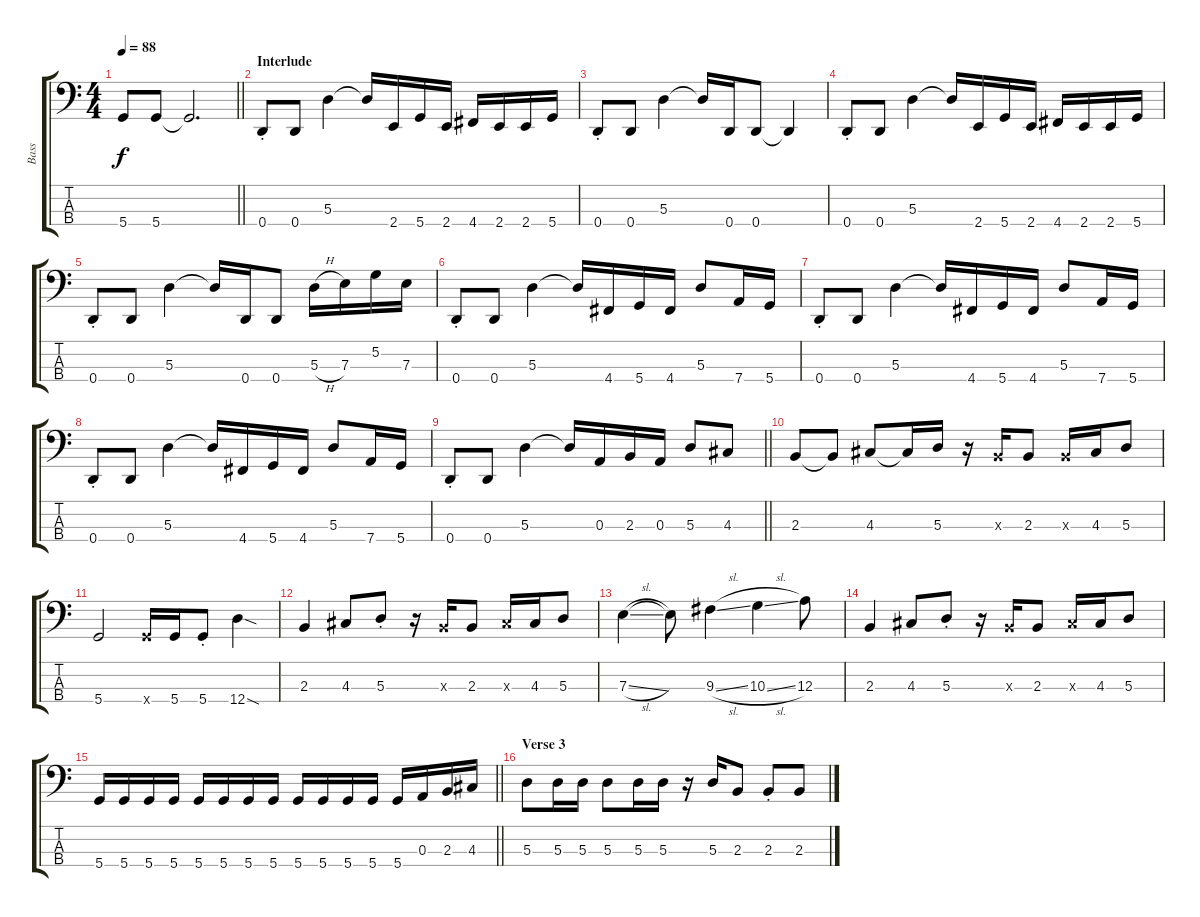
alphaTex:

\track ("Bass" "Bass") {instrument electricbassfinger}
\staff {score tabs}
\tuning (G2 D2 A1 D1) {hide}
\ts (4 4)
\tempo 88
\clef f4
\barLineRight lightlight
\ks c
5.4.8{dy f} 5.4.8 5.4{t}.2{d} |
\section ("" "Interlude")
0.4{st}.8 0.4.8 5.3.4 5.3{t}.16 2.4.16 5.4.16 2.4.16 4.4.16 2.4.16 2.4.16 5.4.16 |
0.4{st}.8 0.4.8 5.3.4 5.3{t}.16 0.4.16 0.4.8 0.4{t}.4 |
0.4{st}.8 0.4.8 5.3.4 5.3{t}.16 2.4.16 5.4.16 2.4.16 4.4.16 2.4.16 2.4.16 5.4.16 |
0.4{st}.8 0.4.8 5.3.4 5.3{t}.16 0.4.16 0.4.8 5.3{h}.16 7.3.16 5.2.16 7.3.16 |
0.4{st}.8 0.4.8 5.3.4 5.3{t}.16 4.4.16 5.4.16 4.4.16 5.3.8 7.4.16 5.4.16 |
0.4{st}.8 0.4.8 5.3.4 5.3{t}.16 4.4.16 5.4.16 4.4.16 5.3.8 7.4.16 5.4.16 |
0.4{st}.8 0.4.8 5.3.4 5.3{t}.16 4.4.16 5.4.16 4.4.16 5.3.8 7.4.16 5.4.16 |
\barLineRight lightlight
0.4{st}.8 0.4.8 5.3.4 5.3{t}.16 0.3.16 2.3.16 0.3.16 5.3.8 4.3.8 |
2.3.8 2.3{t}.8 4.3.8 4.3{t}.16 5.3.16 r.16 2.3{x}.16 2.3.8 2.3{x}.16 4.3.16 5.3.8 |
5.4.2 5.4{x}.16 5.4.16 5.4{st}.8 12.4{sod}.4 |
2.3.4 4.3.8 5.3{st}.8 r.16 2.3{x}.16 2.3.8 4.3{x}.16 4.3.16 5.3.8 |
7.3{sl}.4 7.3{t}.8 9.3{sl}.4 10.3{sl}.4 12.3.8 |
2.3.4 4.3.8 5.3{st}.8 r.16 2.3{x}.16 2.3.8 4.3{x}.16 4.3.16 5.3.8 |
\barLineRight lightlight
5.4.16 5.4.16 5.4.16 5.4.16 5.4.16 5.4.16 5.4.16 5.4.16 5.4.16 5.4.16 5.4.16 5.4.16 5.4.16 0.3.16 2.3.16 4.3.16 |
\section ("" "Verse 3")
5.3.8 5.3.16 5.3.16 5.3.8 5.3.16 5.3.16 r.16 5.3.16 2.3.8 2.3{st}.8 2.3.8
